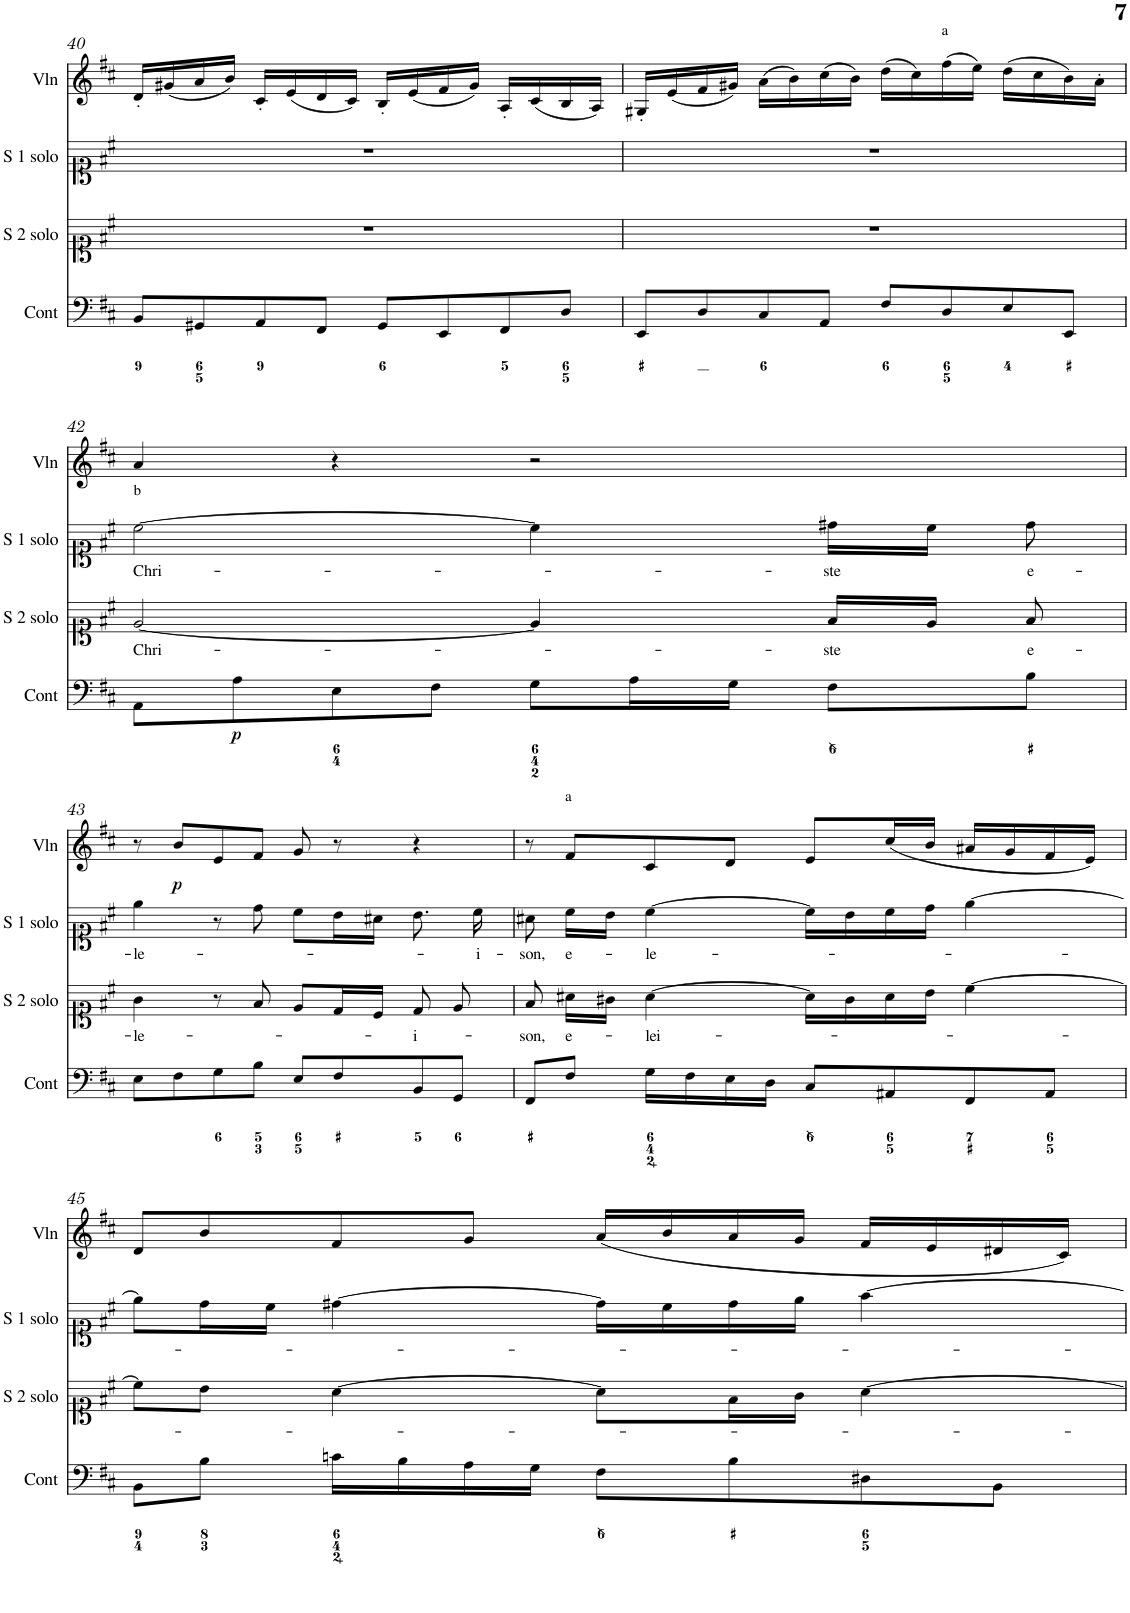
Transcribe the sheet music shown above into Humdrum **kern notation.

**kern	**dynam	**kern	**text	**kern	**text	**kern	**dynam
*part4	*part4	*part3	*part3	*part2	*part2	*part1	*part1
*staff4	*staff4	*staff3	*staff3	*staff2	*staff2	*staff1	*staff1
*I"Continuo	*	*I"Soprano 2 solo	*	*I"Soprano 1 solo	*	*I"Violin	*
*I'Cont	*	*I'S 2 solo	*	*I'S 1 solo	*	*I'Vln	*
!!LO:PB:g=z
*clefF4	*	*clefC1	*	*clefC1	*	*clefG2	*
*	*	*	*	*Trd-7c-12	*	*	*
*k[f#c#]	*	*k[f#c#]	*	*k[f#c#]	*	*k[f#c#]	*
*M4/4	*	*M4/4	*	*M4/4	*	*M4/4	*
*met(c)	*	*met(c)	*	*met(c)	*	*met(c)	*
=40	=40	=40	=40	=40	=40	=40	=40
8BB/L	.	1r	.	1r	.	16d'/LL	.
.	.	.	.	.	.	(16g#X/	.
8GG#X/	.	.	.	.	.	16a/	.
.	.	.	.	.	.	16b/JJ)	.
8AA/	.	.	.	.	.	16c#'/LL	.
.	.	.	.	.	.	(16e/	.
8FF#/J	.	.	.	.	.	16d/	.
.	.	.	.	.	.	16c#/JJ)	.
8GG#/L	.	.	.	.	.	16B'/LL	.
.	.	.	.	.	.	(16e/	.
8EE/	.	.	.	.	.	16f#/	.
.	.	.	.	.	.	16g#/JJ)	.
8FF#/	.	.	.	.	.	16A'/LL	.
.	.	.	.	.	.	(16c#/	.
8D/J	.	.	.	.	.	16B/	.
.	.	.	.	.	.	16A/JJ)	.
=41	=41	=41	=41	=41	=41	=41	=41
8EE/L	.	1r	.	1r	.	16G#X'/LL	.
.	.	.	.	.	.	(16e/	.
8D/	.	.	.	.	.	16f#/	.
.	.	.	.	.	.	16g#X/JJ)	.
8C#/	.	.	.	.	.	(16a\LL	.
.	.	.	.	.	.	16b\)	.
8AA/J	.	.	.	.	.	(16cc#\	.
.	.	.	.	.	.	16b\JJ)	.
8F#/L	.	.	.	.	.	(16dd\LL	.
.	.	.	.	.	.	16cc#\)	.
!	!	!	!	!	!	!LO:TX:a:t=a	!
8D/	.	.	.	.	.	(16ff#\	.
.	.	.	.	.	.	16ee\JJ)	.
8E/	.	.	.	.	.	(16dd\LL	.
.	.	.	.	.	.	16cc#\	.
8EE/J	.	.	.	.	.	16b\)	.
.	.	.	.	.	.	16a'\JJ	.
!!LO:LB:g=z
=42	=42	=42	=42	=42	=42	=42	=42
!	!	!	!	!LO:TX:a:t=b	!	!	!
!	!	!	!LO:LY:b	!	!LO:LY:b	!	!
8AA\L	.	[2e/	Chri-	[2cc#\	Chri-	4a/	.
!	!LO:DY:b	!	!	!	!	!	!
8A\	p	.	.	.	.	.	.
8E\	.	.	.	.	.	4r	.
8F#\J	.	.	.	.	.	.	.
8G\L	.	4e/]	.	4cc#\]	.	2r	.
16A\L	.	.	.	.	.	.	.
16G\JJ	.	.	.	.	.	.	.
!	!	!	!LO:LY:b	!	!LO:LY:b	!	!
8F#\L	.	16f#/LL	-ste	16dd#X\LL	-ste	.	.
.	.	16e/JJ	.	16cc#\JJ	.	.	.
!	!	!	!LO:LY:b	!	!LO:LY:b	!	!
8B\J	.	8f#/	e-	8dd#\	e-	.	.
!!LO:LB:g=z
=43	=43	=43	=43	=43	=43	=43	=43
!	!	!	!LO:LY:b	!	!LO:LY:b	!	!
8E\L	.	4g\	-le-	4ee\	-le-	8r	.
!	!	!	!	!	!	!	!LO:DY:b
8F#\	.	.	.	.	.	8b/L	p
8G\	.	8r	.	8r	.	8e/	.
8B\J	.	8f#/	.	8dd\	.	8f#/J	.
8E/L	.	8e/L	.	8cc#\L	.	8g/	.
8F#/	.	16d/L	.	16b\L	.	8r	.
.	.	16c#/JJ	.	16a#X\JJ	.	.	.
!	!	!	!LO:LY:b	!	!	!	!
8BB/	.	8d/	-i-	8.b\	.	4r	.
8GG/J	.	8e/	.	.	.	.	.
!	!	!	!	!	!LO:LY:b	!	!
.	.	.	.	16cc#\	-i-	.	.
=44	=44	=44	=44	=44	=44	=44	=44
!	!	!	!LO:LY:b	!	!LO:LY:b	!	!
8FF#/L	.	8f#/	-son,	8a#X\	-son,	8r	.
!	!	!	!	!	!	!LO:TX:a:t=a	!
!	!	!	!LO:LY:b	!	!LO:LY:b	!	!
8F#/J	.	16a#X\LL	e-	16cc#\LL	e-	8f#/L	.
.	.	16g#X\JJ	.	16b\JJ	.	.	.
!	!	!	!LO:LY:b	!	!LO:LY:b	!	!
16G\LL	.	[4a#\	-lei-	[4cc#\	-le-	8c#/	.
16F#\	.	.	.	.	.	.	.
16E\	.	.	.	.	.	8d/J	.
16D\JJ	.	.	.	.	.	.	.
8C#/L	.	16a#\LL]	.	16cc#\LL]	.	8e/L	.
.	.	16g#\	.	16b\	.	.	.
8AA#X/	.	16a#\	.	16cc#\	.	(16cc#/L	.
.	.	16b\JJ	.	16dd\JJ	.	16b/JJ	.
8FF#/	.	[4cc#\	.	[4ee\	.	16a#X/LL	.
.	.	.	.	.	.	16g/	.
8AA#/J	.	.	.	.	.	16f#/	.
.	.	.	.	.	.	16e/JJ)	.
!!LO:LB:g=z
=45	=45	=45	=45	=45	=45	=45	=45
8BB\L	.	8cc#\L]	.	8ee\L]	.	8d/L	.
8B\J	.	8b\J	.	16dd\L	.	8b/	.
.	.	.	.	16cc#\JJ	.	.	.
16cn\LL	.	[4a\	.	[4dd#X\	.	8f#/	.
16B\	.	.	.	.	.	.	.
16A\	.	.	.	.	.	8g/J	.
16G\JJ	.	.	.	.	.	.	.
8F#\L	.	8a\L]	.	16dd#\LL]	.	(16a/LL	.
.	.	.	.	16cc#\	.	16b/	.
8B\	.	16f#\L	.	16dd#\	.	16a/	.
.	.	16g\JJ	.	16ee\JJ	.	16g/JJ	.
8D#X\	.	[4a\	.	[4ff#\	.	16f#/LL	.
.	.	.	.	.	.	16e/	.
8BB\J	.	.	.	.	.	16d#X/	.
.	.	.	.	.	.	16c#/JJ)	.
=	=	=	=	=	=	=	=
*-	*-	*-	*-	*-	*-	*-	*-
